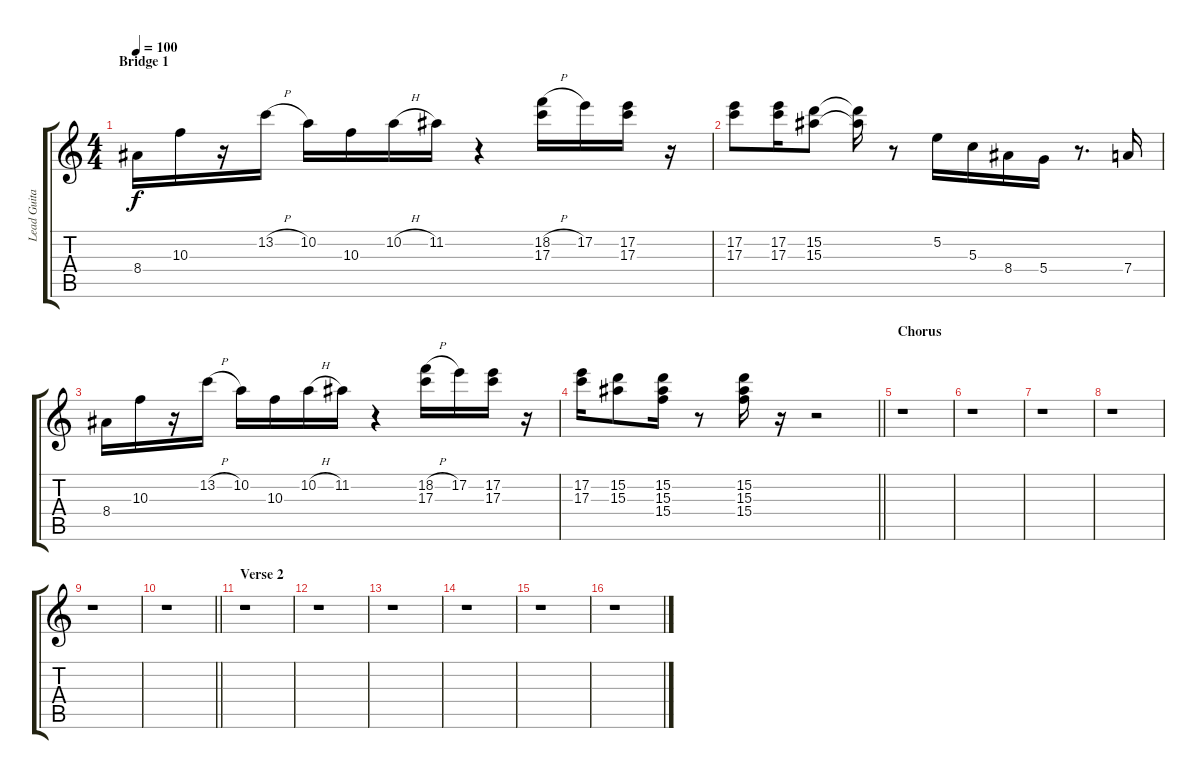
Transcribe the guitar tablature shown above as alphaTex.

\track ("Lead Guitar" "Lead Guita") {instrument overdrivenguitar}
\staff {score tabs}
\tuning (E4 B3 G3 D3 A2 E2) {hide}
\ts (4 4)
\section ("" "Bridge 1")
\tempo 100
\clef g2
\ks c
8.4.16{dy f} 10.3.16 r.16 13.2{h}.16 10.2.16 10.3.16 10.2{h}.16 11.2.16 r.4 (18.2{h} 17.3).16 17.2.16 (17.2 17.3).16 r.16 |
(17.2 17.3).8 (17.2 17.3).16 (15.2 15.3).8 (15.2{t} 15.3{t}).16 r.8 5.2.16 5.3.16 8.4.16 5.4.16 r.8{d} 7.4.16 |
8.4.16 10.3.16 r.16 13.2{h}.16 10.2.16 10.3.16 10.2{h}.16 11.2.16 r.4 (18.2{h} 17.3).16 17.2.16 (17.2 17.3).16 r.16 |
\barLineRight lightlight
(17.2 17.3).16 (15.2 15.3).8 (15.2 15.3 15.4).16 r.8 (15.2 15.3 15.4).16 r.16 r.2 |
\section ("" "Chorus")
r.1 |
r.1 |
r.1 |
r.1 |
r.1 |
\barLineRight lightlight
r.1 |
\section ("" "Verse 2")
r.1 |
r.1 |
r.1 |
r.1 |
r.1 |
r.1
